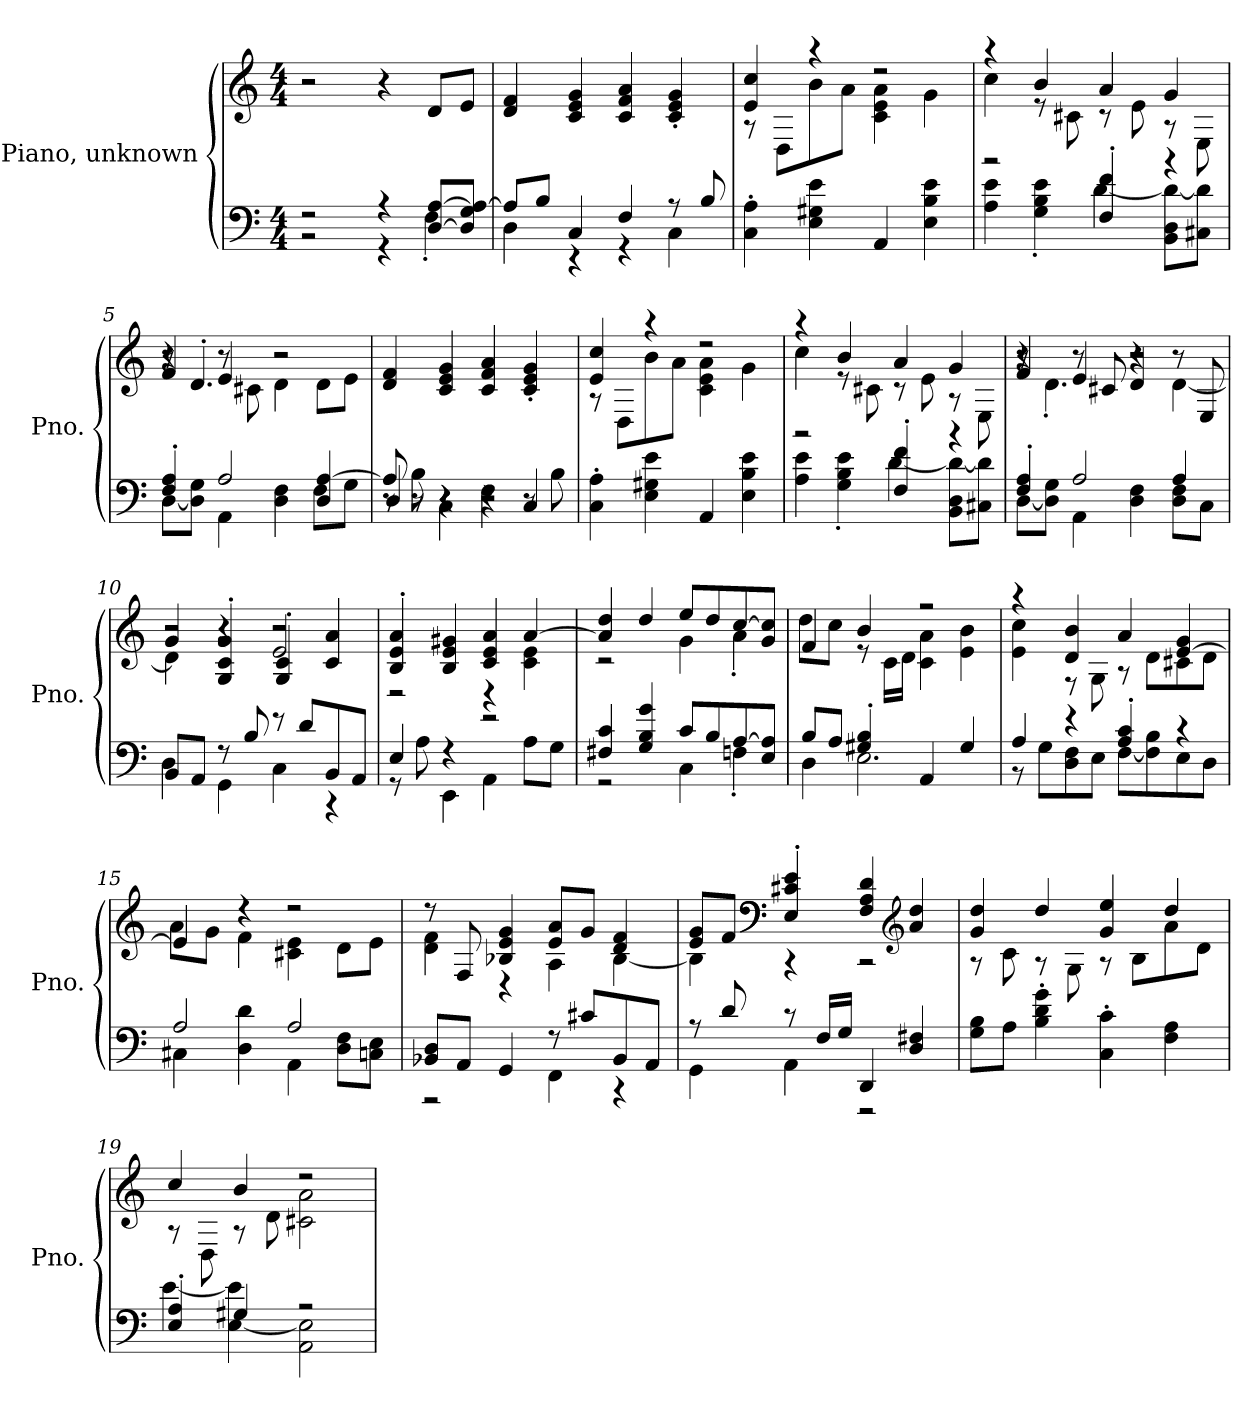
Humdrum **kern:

**kern	**kern
*part1	*part1
*staff2	*staff1
*I"Piano, unknown	*
*I'Pno.	*
*clefF4	*clefG2
*k[]	*k[]
*M4/4	*M4/4
*MM120	*MM120
=1	=1
*^	*
2r	2r	2r
4r	4r	4r
[8D/ [8A/L	4F'\	8d/L
8D/] 8G/ 8A/_J	.	8e/J
=2	=2	=2
8A/L]	4D\	4d/ 4f/
8B/J	.	.
4C/	4r	4c/ 4e/ 4g/
4F/	4r	4c/ 4f/ 4a/
8r	4C\	4c/' 4e/' 4g/'
8B/	.	.
*v	*v	*
=3	=3
*	*^
4C\' 4A\'	4e/ 4cc/	8r
.	.	8D\L
4E\ 4G#X\ 4e\	4r	8b\
.	.	8a\J
4AA/	2r	4c\ 4e\ 4a\
4E\ 4B\ 4e\	.	4g\
=4	=4	=4
*^	*	*
2r	4A\ 4e\	4r	4cc\
.	4G\' 4B\' 4e\'	4b/	8r
.	.	.	8c#X\
4F/' 4f/'	[4d\	4a/	8r
.	.	.	8e\
4r	8BB\ 8D\ 8d\_L	4g/	8r
.	8C#X\ 8d\]J	.	8E\
=5	=5	=5	=5
*	*	*	*^
4F/' 4A/'	[8D\L	4f/	4r	8r
.	8D\] 8G\J	.	.	4.d'/
2A/	4AA\	4e/	8r	.
.	.	.	8c#X\	.
.	4D\ 4F\	2r	4d\	2r
4D/ [4A/	8F\L	.	8d\L	.
.	8G\J	.	8e\J	.
*	*	*v	*v	*v
!!LO:LB:g=z
=6	=6	=6
*	*^	*
8A/]	8r	4D/	4d/ 4f/
8r	8B\	.	.
4r	4C\	4r	4c/ 4e/ 4g/
2r	4F\	4r	4c/ 4f/ 4a/
.	8r	4C/	4c/' 4e/' 4g/'
.	8B\	.	.
*v	*v	*v	*
=7	=7
*	*^
4C\' 4A\'	4e/ 4cc/	8r
.	.	8D\L
4E\ 4G#X\ 4e\	4r	8b\
.	.	8a\J
4AA/	2r	4c\ 4e\ 4a\
4E\ 4B\ 4e\	.	4g\
=8	=8	=8
*^	*	*
2r	4A\ 4e\	4r	4cc\
.	4G\' 4B\' 4e\'	4b/	8r
.	.	.	8c#X\
4F/' 4f/'	[4d\	4a/	8r
.	.	.	8e\
4r	8BB\ 8D\ 8d\_L	4g/	8r
.	8C#X\ 8d\]J	.	8E\
=9	=9	=9	=9
*	*	*	*^
4F/' 4A/'	[8D\L	4f/	8r	4r
.	8D\] 8G\J	.	4.d'\	.
2A/	4AA\	4e/	.	8r
.	.	.	.	8c#X/
.	4D\ 4F\	2r	4r	4d/
4A/	8D\ 8F\L	.	[4d\	8r
.	8C\J	.	.	8E/
=10	=10	=10	=10	=10
8BB/L	4D\	2r	4d\]	4g/
8AA/J	.	.	.	.
8r	4GG\	.	4r	4G/' 4c/' 4g/'
8B/	.	.	.	.
8r	4C\	2e/	2r	4G/' 4c/'
8d/L	.	.	.	.
8BB/	4r	.	.	4c/ 4a/
8AA/J	.	.	.	.
*	*	*	*v	*v
!!LO:LB:g=z
=11	=11	=11	=11
4E/	8r	4B/' 4e/' 4a/'	2r
.	8A\	.	.
4r	4EE\	4B/ 4e/ 4g#X/	.
2r	4AA\	4c/ 4e/ 4a/	4r
.	8A\L	[4a/	4c\ 4e\
.	8G\J	.	.
=12	=12	=12	=12
4F#X/ 4c/	2r	4a/] 4dd/	2r
4G/ 4B/ 4g/	.	4dd/	.
8c/L	4C\	8ee/L	4g\
8B/	.	8dd/	.
[8A/	4Fn'\	[8cc/	4a'\
8E/ 8A/]J	.	8g/ 8cc/]J	.
=13	=13	=13	=13
8B/L	4D\	4f/	8dd\L
8A/J	.	.	8cc\J
4G#X/' 4B/'	2.E\	4b/	8r
.	.	.	16c\LL
.	.	.	16d\JJ
4AA/	.	2r	4c\ 4a\
4G#/	.	.	4e\ 4b\
=14	=14	=14	=14
4A/	8r	4r	4e\ 4cc\
.	8G\L	.	.
4r	8D\ 8F\	4d/ 4b/	8r
.	8E\J	.	8G\
4A/' 4c/'	[8F\L	4a/	8r
.	8F\] 8B\	.	8d\L
4r	8E\	[4e/ 4g/	8c#X\
.	8D\J	.	8d\J
=15	=15	=15	=15
2A/	4C#X\	4e/]	8a\L
.	.	.	8g\J
.	4D\ 4d\	4r	4f\
2A/	4AA\	2r	4c#X\ 4e\
.	8D\ 8F\L	.	8d\L
.	8Cn\ 8E\J	.	8e\J
!!LO:LB:g=z	!!
=16	=16	=16	=16
8BB-X/ 8D/L	2r	8r	4d\ 4f\
8AA/J	.	8F/	.
4GG/	.	4B-X/ 4e/ 4g/	4r
8r	4FF\	8e/ 8a/L	4A\
8c#X/L	.	8g/J	.
8BB-/	4r	4d/ 4f/	[4B-\
8AA/J	.	.	.
=17	=17	=17	=17
8r	4GG\	8e/ 8g/L	4B-\]
8d/	.	8f/J	.
*	*	*clefF4	*
8r	4AA\	4E/' 4c#X/' 4e/'	4r
16F/LL	.	.	.
16G/JJ	.	.	.
4DD/	2r	4F/ 4A/ 4d/	2r
*	*	*clefG2	*
4D/ 4F#X/	.	4a/ 4dd/	.
*v	*v	*	*
=18	=18	=18
8G\ 8B\L	4g/ 4dd/	8r
8A\J	.	8c\
4B\' 4d\' 4g\'	4dd/	8r
.	.	8G\
4C\' 4c\'	4g/ 4ee/	8r
.	.	8B\L
4F\ 4A\	4dd/	8a\
.	.	8d\J
=19	=19	=19
*^	*	*
4E/' 4A/'	[4e\	4cc/	8r
.	.	.	8D\
4G#X/	[4E\ 4e\]	4b/	8r
.	.	.	8d\
2r	2AA\ 2E\]	2r	2c#X\ 2a\
*v	*v	*	*
*	*v	*v
=	=
*-	*-
